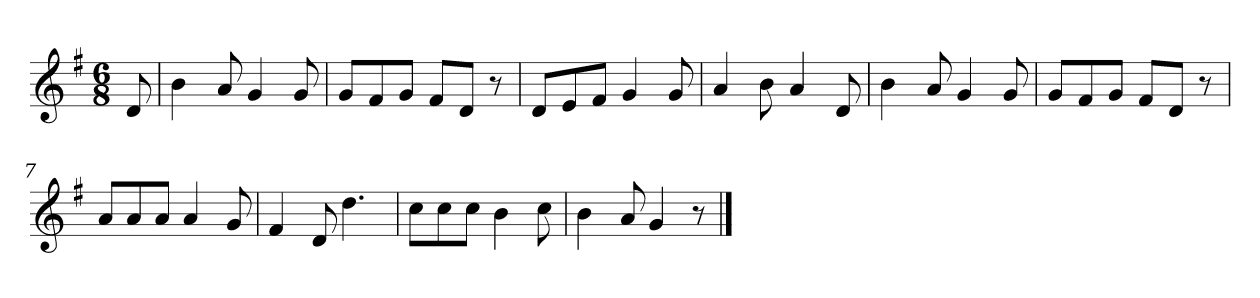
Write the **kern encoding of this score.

**kern
*part1
*staff1
*clefG2
*k[f#]
*G:
*M6/8
*MM120
=
8d
=1
4b
8a
4g
8g
=2
8g/L
8f#/
8g/J
8f#/L
8d/J
8r
=3
8d/L
8e/
8f#/J
4g
8g
=4
4a
8b
4a
8d
=5
4b
8a
4g
8g
=6
8g/L
8f#/
8g/J
8f#/L
8d/J
8r
=7
8a/L
8a/
8a/J
4a
8g
=8
4f#
8d
4.dd
=9
8cc\L
8cc\
8cc\J
4b
8cc
=10
4b
8a
4g
8r
==
*-
